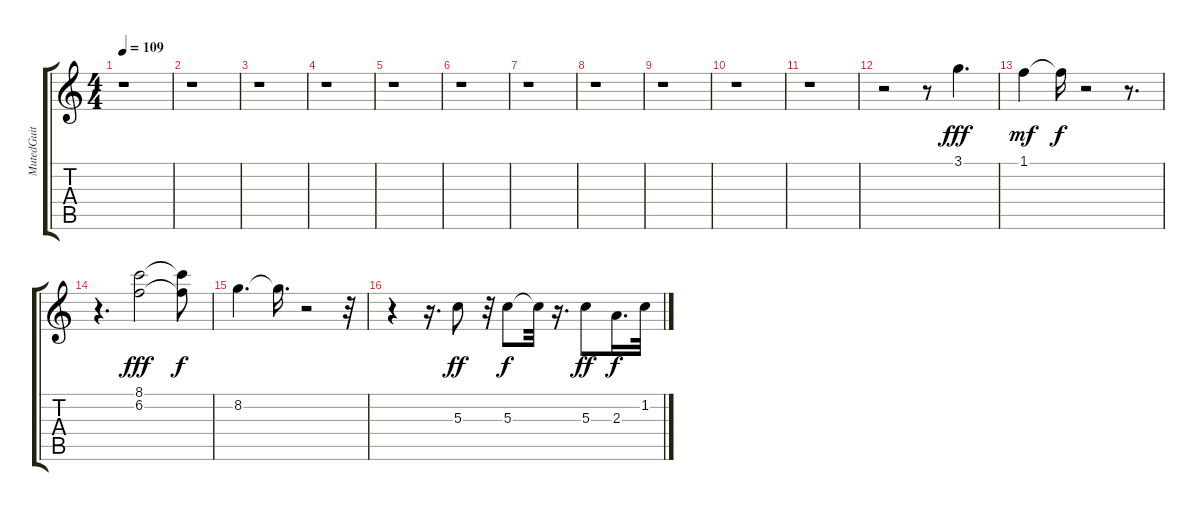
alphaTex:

\track ("MutedGuit" "MutedGuit") {instrument overdrivenguitar}
\staff {score tabs}
\tuning (E4 B3 G3 D3 A2 E2) {hide}
\ts (4 4)
\tempo 109
\clef g2
\ks c
r.1{dy mp} |
r.1 |
r.1 |
r.1 |
r.1 |
r.1 |
r.1 |
r.1 |
r.1 |
r.1 |
r.1 |
r.2 r.8 3.1.4{d dy fff} |
1.1.4{dy mf} 1.1{t}.16{dy f} r.2 r.8{d} |
r.4{d} (8.1 6.2).2{dy fff} (8.1{t} 6.2{t}).8{dy f} |
8.2.4{d} 8.2{t}.16{d} r.2 r.32 |
r.4 r.16{d} 5.3.8{dy ff} r.32 5.3.8{dy f} 5.3{t}.32 r.16{d} 5.3.8{dy ff} 2.3.16{d dy f} 1.2.32
